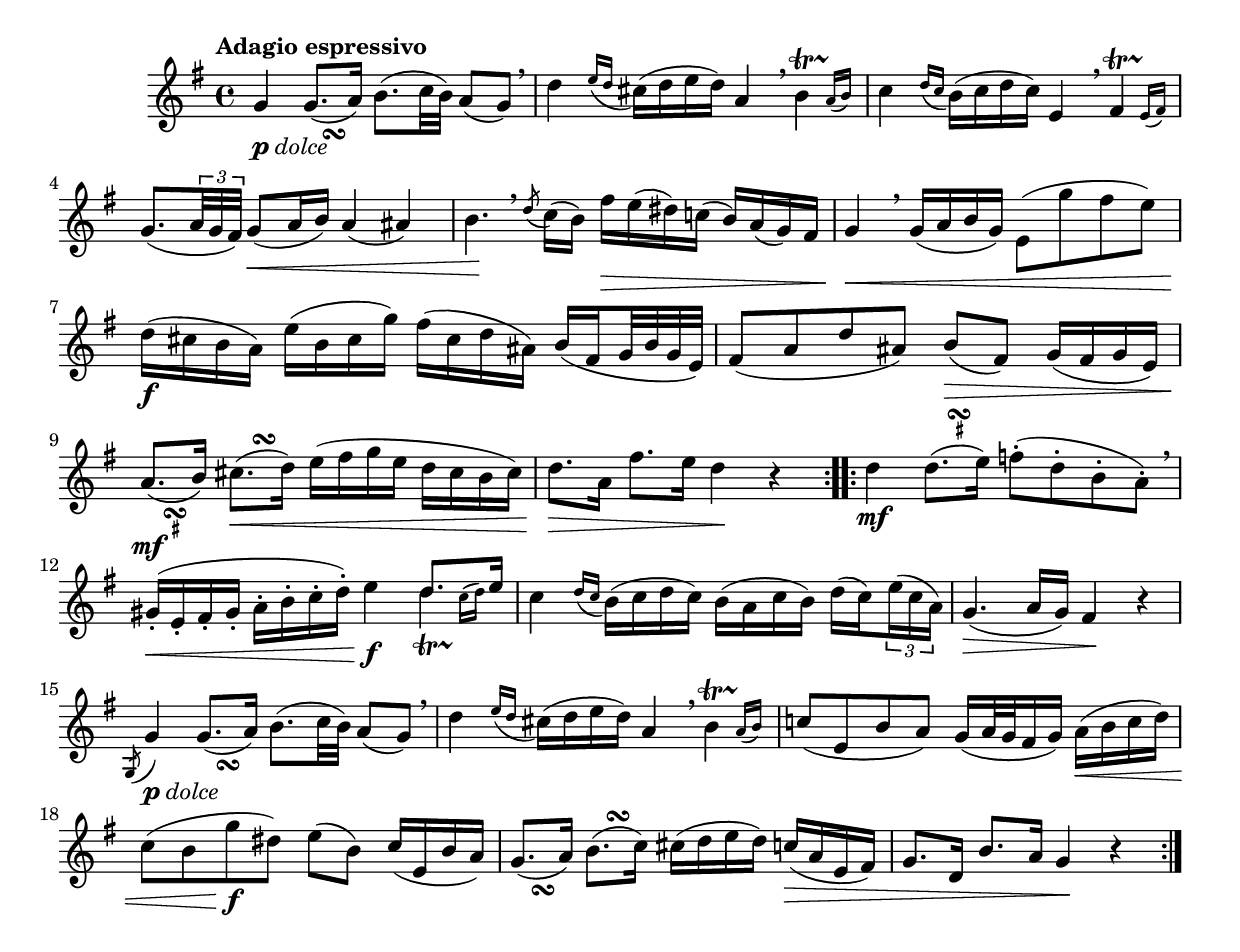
\version "2.24.0"

\version "2.24.0"

#(define subdivide-beams (define-music-function (baseMoment beatStructure music) (rational? list? ly:music?)
#{
  \set subdivideBeams = ##t
  \set baseMoment = #(ly:make-moment baseMoment)
  \set beatStructure = #beatStructure
  #music
  \unset beatStructure
  \unset baseMoment
  \unset subdivideBeams
#}))

\include "../turn-markup.ily"
\include "settings.ily"

\relative {
  \language "english"

  \transposition f

  \tempo "Adagio espressivo"

  \key g \major
  \time 4/4

  \repeat volta 2 {
    g'4 \tweak X-offset #(if preserve-line-breaks? 0 -1.5) #(make-dynamic-script (markup #:dynamic "p" #:normal-text (#:italic "dolce")))
    <<
      { g8.( a16) }
      {
        s8
        % This must be less than the priority of DynamicLineSpanner objects:
        % https://lilypond.org/doc/v2.24/Documentation/notation/default-values-for-outside_002dstaff_002dpriority
        \once \override Staff.TextScript.outside-staff-priority = #240
        s_\turn-markup
      }
    >>
    b8.( c32 b) a8( g) \breathe |

    d'4 \appoggiatura { e16 d } c-sharp16( d e d) a4 \breathe \afterGrace { \once \stemDown b4\startTrillSpan } { a16\stopTrillSpan( b) } |
    c4 \appoggiatura { d16 c } b16( c d c) e,4 \breathe \afterGrace f-sharp4\startTrillSpan { e16\stopTrillSpan( f-sharp) } |
    g8.( \tuplet 3/2 { a32 g f-sharp) } g8( \tweak after-line-breaking ##t \tweak to-barline ##f \< a16 b) a4( a-sharp) |
    b4. \! \breathe \acciaccatura d8 c16( b) f-sharp' \> e( d-sharp) c!( b) a( g) f-sharp |
    g4 \< \breathe g16( a b g) e8( g' f-sharp e) |
    d16( \f c-sharp b a) e'( b c-sharp g') f-sharp( c-sharp d a-sharp) \subdivide-beams #1/8 2,2,2,2 { b( f-sharp g32 b g e) } |
    f-sharp8( a d a-sharp) b( \> f-sharp) g16( f-sharp g e) |

    <<
      { a8.( \mf b16) c-sharp8.( \< d16) }
      {
        s8 \once \override Staff.TextScript.outside-staff-priority = #240
        s_#(turn-with-accidentals (markup #:null) (markup #:sharp))
        s s^\turn-markup
      }
    >>
    e16( f-sharp g e d c-sharp b c-sharp) |

    d8. \> a16 f-sharp'8. e16 d4 \! r |
  }

  \repeat volta 2 {
    d4 \mf
    <<
     { d8.( e16) }
     { s8 s^#(turn-with-accidentals (markup #:null) (markup #:sharp)) }
    >>
    f8-.( d-. b-. a-.) \breathe |

    g-sharp16-.( \< e-. f-sharp-. g-sharp-. a-. b-. c-. d-.) e4 \f
    <<
      {
        \voiceOne
        \mergeDifferentlyDottedOn
        d8. e16
      }
      \new Voice {
        \voiceTwo
        \slurUp
        \afterGrace d4\startTrillSpan { c16\stopTrillSpan( d) }
      }
    >> \oneVoice |

    c4 \appoggiatura { d16 c } b16( c d c) b( a c b)
    \subdivide-beams #1/8 2,2,2,2 { d( c) \tuplet 3/2 { e16( c a) } } |
    g4.( \> a16 g) f-sharp4 \! r |

    \acciaccatura g,8 g'4_\markup { \dynamic "p" \italic "dolce" }
    <<
      { g8.( a16) }
      { s8 s_\turn-markup }
    >>
    b8.( c32 b) a8( g) \breathe |

    d'4 \appoggiatura { e16 d } c-sharp16( d e d) a4 \breathe \afterGrace b4\startTrillSpan { a16\stopTrillSpan( b) } |
    c!8( e, b' a) g16( a32 g f-sharp16 g) a( \< b c d) |
    c8( b g' \f d-sharp) e( b) c16( e, b' a) |

    <<
      { g8.( a16) b8.( c16) }
      { s8 s_\turn-markup s s^\turn-markup }
    >>
    c-sharp16( d e d) c( \> a e f-sharp) |

    g8. d16 b'8. a16 g4 \! r |
  }
}
